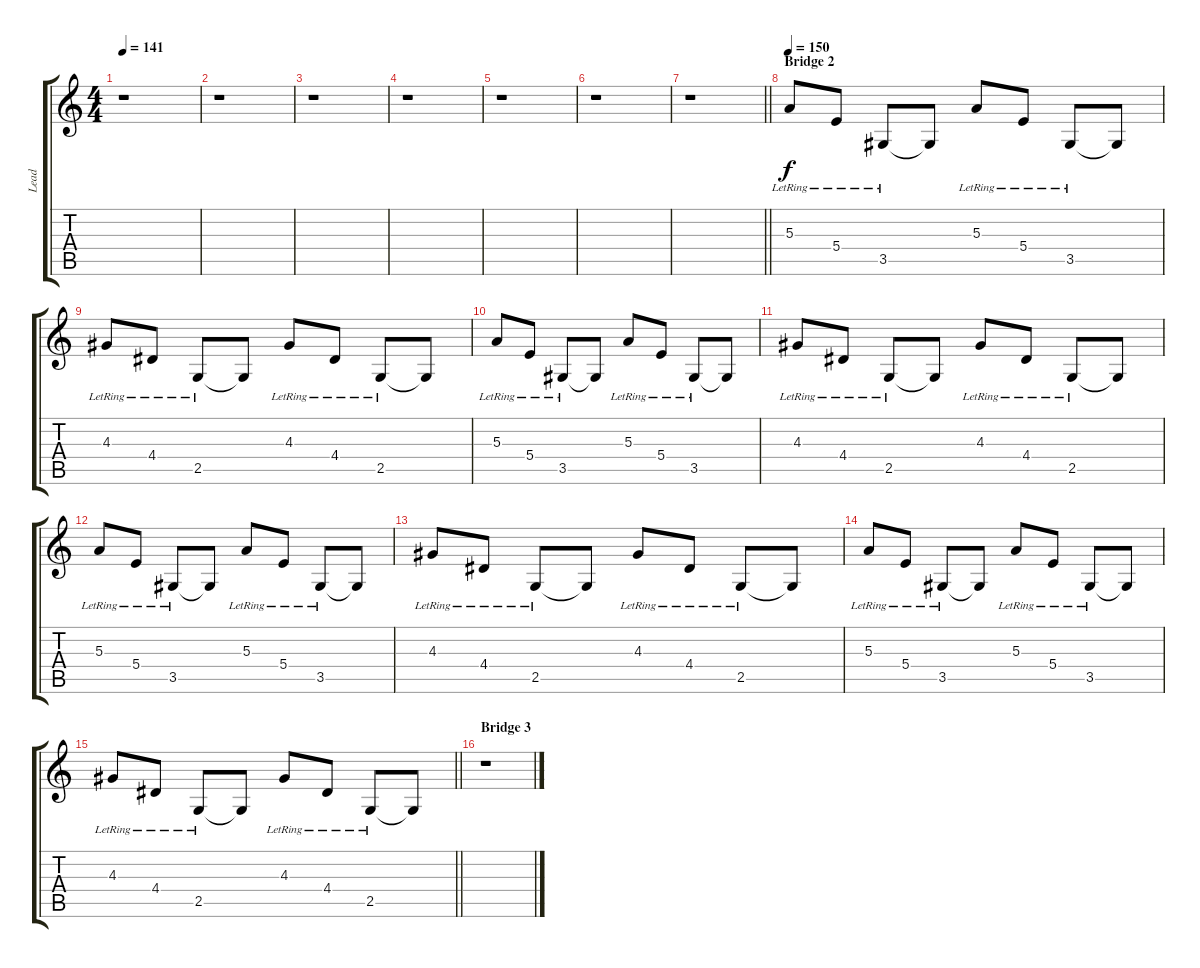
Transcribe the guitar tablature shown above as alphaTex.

\track ("Lead" "Lead") {instrument distortionguitar}
\staff {score tabs}
\tuning (Db4 Ab3 E3 B2 F2 B1) {hide}
\ts (4 4)
\tempo 141
\clef g2
\ks c
r.1{dy f} |
r.1 |
r.1 |
r.1 |
r.1 |
r.1 |
\barLineRight lightlight
r.1 |
\section ("" "Bridge 2")
\tempo 150
5.3{lr}.8{instrument electricguitarclean} 5.4{lr}.8 3.5{lr}.8 3.5{t}.8 5.3{lr}.8 5.4{lr}.8 3.5{lr}.8 3.5{t}.8 |
4.3{lr}.8 4.4{lr}.8 2.5{lr}.8 2.5{t}.8 4.3{lr}.8 4.4{lr}.8 2.5{lr}.8 2.5{t}.8 |
5.3{lr}.8 5.4{lr}.8 3.5{lr}.8 3.5{t}.8 5.3{lr}.8 5.4{lr}.8 3.5{lr}.8 3.5{t}.8 |
4.3{lr}.8 4.4{lr}.8 2.5{lr}.8 2.5{t}.8 4.3{lr}.8 4.4{lr}.8 2.5{lr}.8 2.5{t}.8 |
5.3{lr}.8 5.4{lr}.8 3.5{lr}.8 3.5{t}.8 5.3{lr}.8 5.4{lr}.8 3.5{lr}.8 3.5{t}.8 |
4.3{lr}.8 4.4{lr}.8 2.5{lr}.8 2.5{t}.8 4.3{lr}.8 4.4{lr}.8 2.5{lr}.8 2.5{t}.8 |
5.3{lr}.8 5.4{lr}.8 3.5{lr}.8 3.5{t}.8 5.3{lr}.8 5.4{lr}.8 3.5{lr}.8 3.5{t}.8 |
\barLineRight lightlight
4.3{lr}.8 4.4{lr}.8 2.5{lr}.8 2.5{t}.8 4.3{lr}.8 4.4{lr}.8 2.5{lr}.8 2.5{t}.8 |
\section ("" "Bridge 3")
r.1
